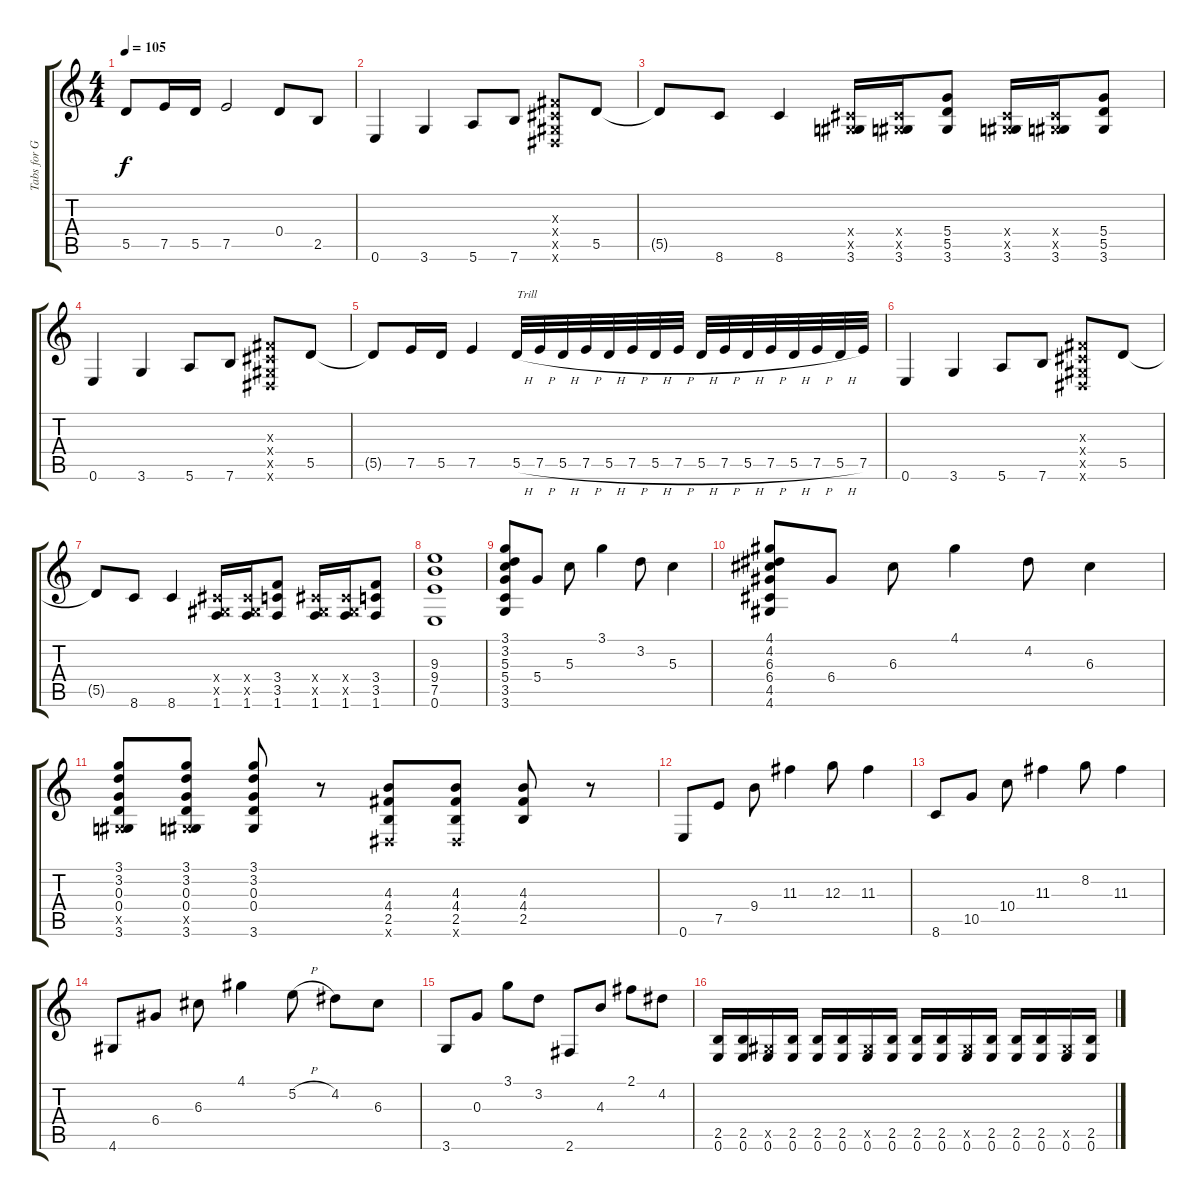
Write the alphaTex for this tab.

\track ("Tabs for Guitar" "Tabs for G") {instrument electricguitarclean}
\staff {score tabs}
\tuning (E4 B3 G3 D3 A2 E2) {hide}
\ts (4 4)
\tempo 105
\clef g2
\ks c
5.5{t}.8{dy f} 7.5.16 5.5.16 7.5.2 0.4.8 2.5.8 |
0.6.4 3.6.4 5.6.8 7.6.8 (-1.3{x} -1.4{x} -1.5{x} -1.6{x}).8 5.5.8 |
5.5{t}.8 8.6.8 8.6.4 (-1.4{x} -1.5{x} 3.6).16 (-1.4{x} -1.5{x} 3.6).16 (5.4 5.5 3.6).8 (-1.4{x} -1.5{x} 3.6).16 (-1.4{x} -1.5{x} 3.6).16 (5.4 5.5 3.6).8 |
0.6.4 3.6.4 5.6.8 7.6.8 (-1.3{x} -1.4{x} -1.5{x} -1.6{x}).8 5.5.8 |
5.5{t}.8 7.5.16 5.5.16 7.5.4 5.5{h}.32{txt "Trill"} 7.5{h}.32 5.5{h}.32 7.5{h}.32 5.5{h}.32 7.5{h}.32 5.5{h}.32 7.5{h}.32 5.5{h}.32 7.5{h}.32 5.5{h}.32 7.5{h}.32 5.5{h}.32 7.5{h}.32 5.5{h}.32 7.5.32 |
0.6.4 3.6.4 5.6.8 7.6.8 (-1.3{x} -1.4{x} -1.5{x} -1.6{x}).8 5.5.8 |
5.5{t}.8 8.6.8 8.6.4 (-1.4{x} -1.5{x} 1.6).16 (-1.4{x} -1.5{x} 1.6).16 (3.4 3.5 1.6).8 (-1.4{x} -1.5{x} 1.6).16 (-1.4{x} -1.5{x} 1.6).16 (3.4 3.5 1.6).8 |
(9.3 9.4 7.5 0.6).1 |
(3.1 3.2 5.3 5.4 3.5 3.6).8 5.4.8 5.3.8 3.1.4 3.2.8 5.3.4 |
(4.1 4.2 6.3 6.4 4.5 4.6).8 6.4.8 6.3.8 4.1.4 4.2.8 6.3.4 |
(3.1 3.2 0.3 0.4 -1.5{x} 3.6).8 (3.1 3.2 0.3 0.4 -1.5{x} 3.6).8 (3.1 3.2 0.3 0.4 3.6).8 r.8 (4.3 4.4 2.5 -1.6{x}).8 (4.3 4.4 2.5 -1.6{x}).8 (4.3 4.4 2.5).8 r.8 |
0.6.8 7.5.8 9.4.8 11.3.4 12.3.8 11.3.4 |
8.6.8 10.5.8 10.4.8 11.3.4 8.2.8 11.3.4 |
4.6.8 6.4.8 6.3.8 4.1.4 5.2{h}.8 4.2.8 6.3.8 |
3.6.8 0.3.8 3.1.8 3.2.8 2.6.8 4.3.8 2.1.8 4.2.8 |
(2.5 0.6).16 (2.5 0.6).16 (-1.5{x} 0.6).16 (2.5 0.6).16 (2.5 0.6).16 (2.5 0.6).16 (-1.5{x} 0.6).16 (2.5 0.6).16 (2.5 0.6).16 (2.5 0.6).16 (-1.5{x} 0.6).16 (2.5 0.6).16 (2.5 0.6).16 (2.5 0.6).16 (-1.5{x} 0.6).16 (2.5 0.6).16
